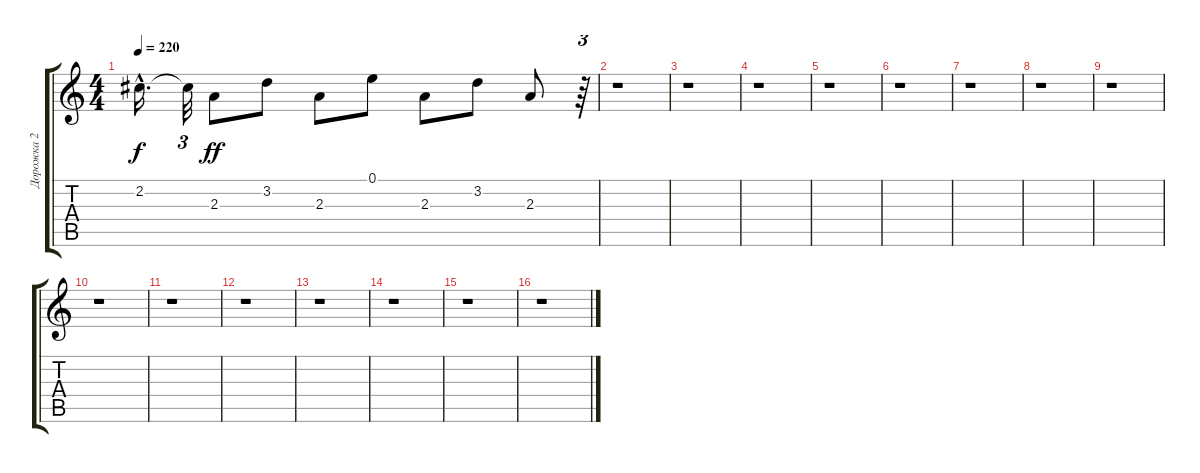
\track ("Дорожка 2" "Дорожка 2") {instrument overdrivenguitar}
\staff {score tabs}
\tuning (E4 B3 G3 D3 A2 E2) {hide}
\ts (4 4)
\tempo 220
\clef g2
\ks c
2.2{hac t}.16{d dy f} 2.2{t}.32{tu (3 2)} 2.3.8{dy ff} 3.2.8 2.3.8 0.1.8 2.3.8 3.2.8 2.3.8 r.64{tu (3 2)} |
r.1 |
r.1 |
r.1 |
r.1 |
r.1 |
r.1 |
r.1 |
r.1 |
r.1 |
r.1 |
r.1 |
r.1 |
r.1 |
r.1 |
r.1
